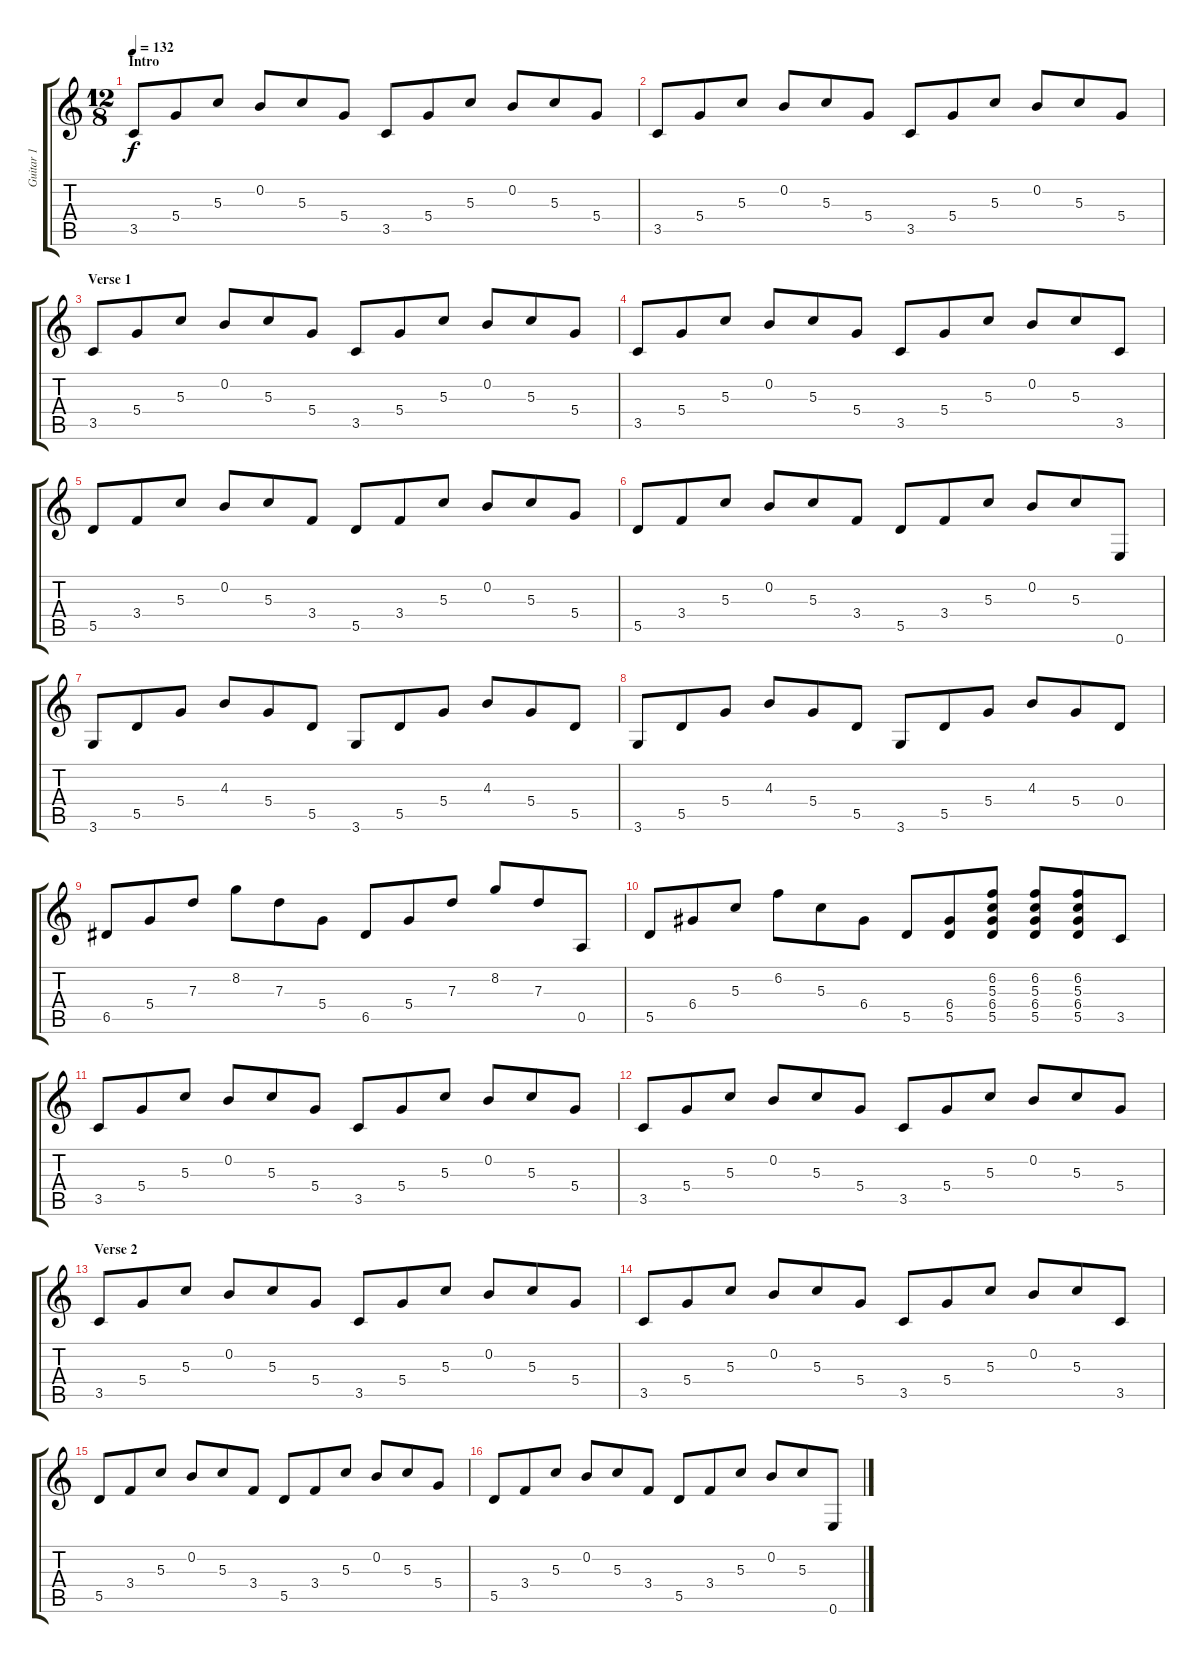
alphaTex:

\track ("Guitar 1" "Guitar 1") {instrument overdrivenguitar}
\staff {score tabs}
\tuning (E4 B3 G3 D3 A2 E2) {hide}
\ts (12 8)
\section ("" "Intro")
\tempo 132
\clef g2
\ks c
3.5.8{dy f instrument overdrivenguitar} 5.4.8 5.3.8 0.2.8 5.3.8 5.4.8 3.5.8 5.4.8 5.3.8 0.2.8 5.3.8 5.4.8 |
3.5.8 5.4.8 5.3.8 0.2.8 5.3.8 5.4.8 3.5.8 5.4.8 5.3.8 0.2.8 5.3.8 5.4.8 |
\section ("" "Verse 1")
3.5.8 5.4.8 5.3.8 0.2.8 5.3.8 5.4.8 3.5.8 5.4.8 5.3.8 0.2.8 5.3.8 5.4.8 |
3.5.8 5.4.8 5.3.8 0.2.8 5.3.8 5.4.8 3.5.8 5.4.8 5.3.8 0.2.8 5.3.8 3.5.8 |
5.5.8 3.4.8 5.3.8 0.2.8 5.3.8 3.4.8 5.5.8 3.4.8 5.3.8 0.2.8 5.3.8 5.4.8 |
5.5.8 3.4.8 5.3.8 0.2.8 5.3.8 3.4.8 5.5.8 3.4.8 5.3.8 0.2.8 5.3.8 0.6.8 |
3.6.8 5.5.8 5.4.8 4.3.8 5.4.8 5.5.8 3.6.8 5.5.8 5.4.8 4.3.8 5.4.8 5.5.8 |
3.6.8 5.5.8 5.4.8 4.3.8 5.4.8 5.5.8 3.6.8 5.5.8 5.4.8 4.3.8 5.4.8 0.4.8 |
6.5.8 5.4.8 7.3.8 8.2.8 7.3.8 5.4.8 6.5.8 5.4.8 7.3.8 8.2.8 7.3.8 0.5.8 |
5.5.8 6.4.8 5.3.8 6.2.8 5.3.8 6.4.8 5.5.8 (6.4 5.5).8 (6.2 5.3 6.4 5.5).8 (6.2 5.3 6.4 5.5).8 (6.2 5.3 6.4 5.5).8 3.5.8 |
3.5.8 5.4.8 5.3.8 0.2.8 5.3.8 5.4.8 3.5.8 5.4.8 5.3.8 0.2.8 5.3.8 5.4.8 |
3.5.8 5.4.8 5.3.8 0.2.8 5.3.8 5.4.8 3.5.8 5.4.8 5.3.8 0.2.8 5.3.8 5.4.8 |
\section ("" "Verse 2")
3.5.8 5.4.8 5.3.8 0.2.8 5.3.8 5.4.8 3.5.8 5.4.8 5.3.8 0.2.8 5.3.8 5.4.8 |
3.5.8 5.4.8 5.3.8 0.2.8 5.3.8 5.4.8 3.5.8 5.4.8 5.3.8 0.2.8 5.3.8 3.5.8 |
5.5.8 3.4.8 5.3.8 0.2.8 5.3.8 3.4.8 5.5.8 3.4.8 5.3.8 0.2.8 5.3.8 5.4.8 |
5.5.8 3.4.8 5.3.8 0.2.8 5.3.8 3.4.8 5.5.8 3.4.8 5.3.8 0.2.8 5.3.8 0.6.8
